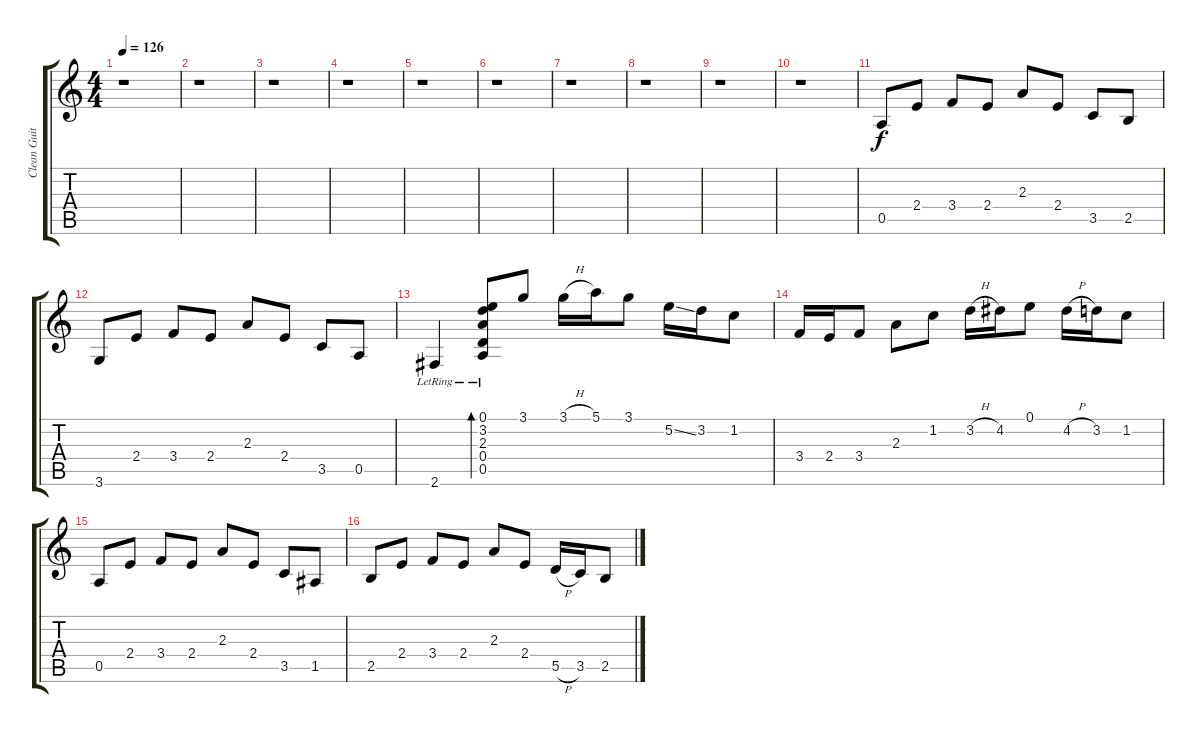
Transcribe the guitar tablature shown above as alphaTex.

\track ("Clean Guitar" "Clean Guit") {instrument electricguitarjazz}
\staff {score tabs}
\tuning (E4 B3 G3 D3 A2 E2) {hide}
\ts (4 4)
\tempo 126
\clef g2
\ks c
r.1{dy f} |
r.1 |
r.1 |
r.1 |
r.1 |
r.1 |
r.1 |
r.1 |
r.1 |
r.1 |
0.5.8 2.4.8 3.4.8 2.4.8 2.3.8 2.4.8 3.5.8 2.5.8 |
3.6.8 2.4.8 3.4.8 2.4.8 2.3.8 2.4.8 3.5.8 0.5.8 |
2.6{lr}.4 (0.1 3.2{lr} 2.3{lr} 0.4{lr} 0.5{lr}).8{bd 480} 3.1.8 3.1{h}.16 5.1.16 3.1.8 5.2{ss}.16 3.2.16 1.2.8 |
3.4.16 2.4.16 3.4.8 2.3.8 1.2.8 3.2{h}.16 4.2.16 0.1.8 4.2{h}.16 3.2.16 1.2.8 |
0.5.8 2.4.8 3.4.8 2.4.8 2.3.8 2.4.8 3.5.8 1.5.8 |
2.5.8 2.4.8 3.4.8 2.4.8 2.3.8 2.4.8 5.5{h}.16 3.5.16 2.5.8
